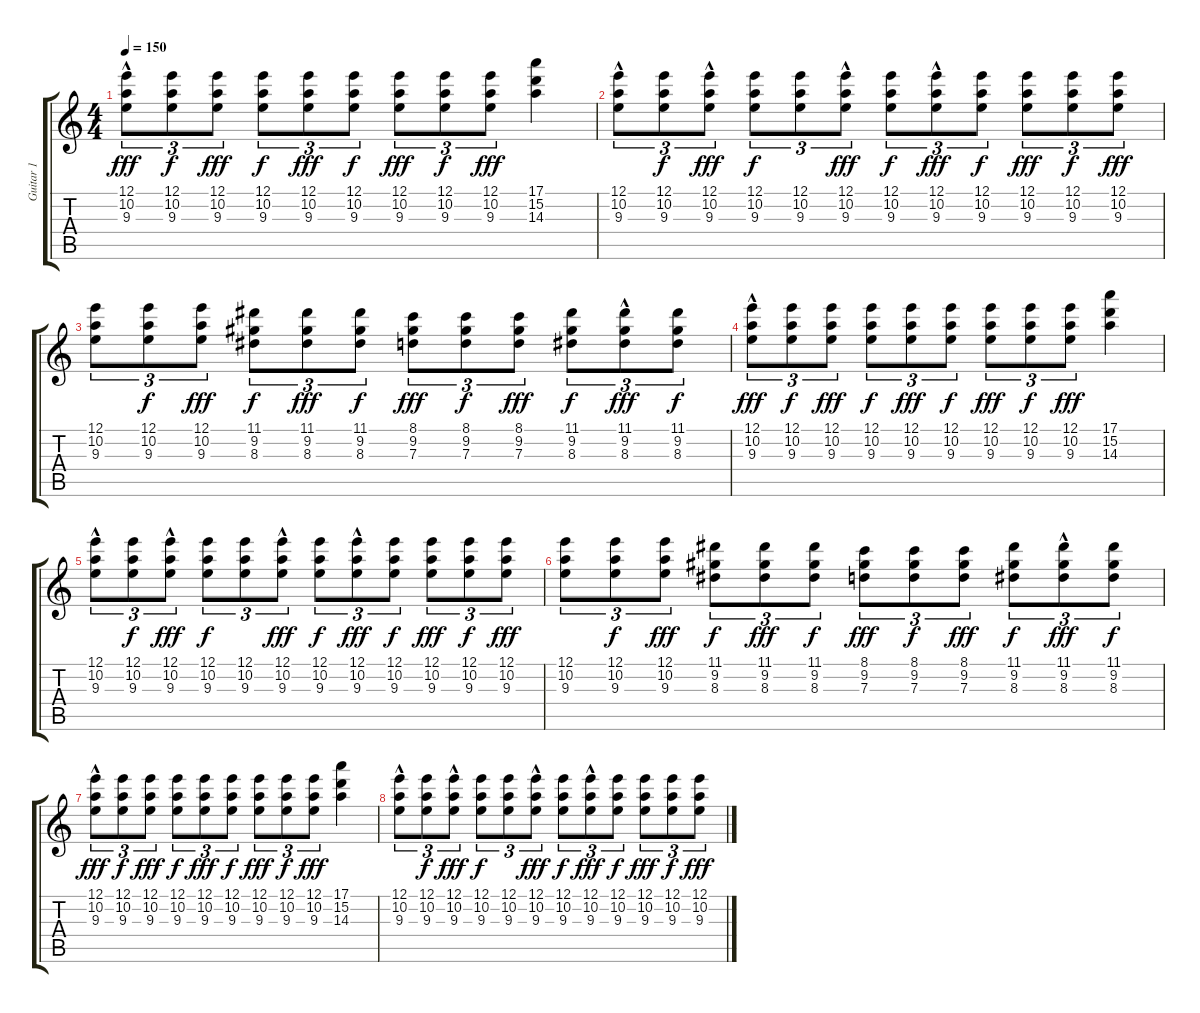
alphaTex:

\track ("Guitar 1" "Guitar 1") {instrument distortionguitar}
\staff {score tabs}
\tuning (E4 B3 G3 D3 A2 E2) {hide}
\ts (4 4)
\tempo 150
\clef g2
\ks c
(12.1{hac} 10.2 9.3{hac}).8{tu (3 2) dy fff} (12.1 10.2 9.3).8{tu (3 2) dy f} (12.1 10.2 9.3).8{tu (3 2) dy fff} (12.1 10.2 9.3).8{tu (3 2) dy f} (12.1 10.2 9.3).8{tu (3 2) dy fff} (12.1 10.2 9.3).8{tu (3 2) dy f} (12.1 10.2 9.3).8{tu (3 2) dy fff} (12.1 10.2 9.3).8{tu (3 2) dy f} (12.1 10.2 9.3).8{tu (3 2) dy fff} (17.1 15.2 14.3).4 |
(12.1{hac} 10.2 9.3{hac}).8{tu (3 2)} (12.1 10.2 9.3).8{tu (3 2) dy f} (12.1{hac} 10.2 9.3{hac}).8{tu (3 2) dy fff} (12.1 10.2 9.3).8{tu (3 2) dy f} (12.1 10.2 9.3).8{tu (3 2)} (12.1{hac} 10.2 9.3{hac}).8{tu (3 2) dy fff} (12.1 10.2 9.3).8{tu (3 2) dy f} (12.1{hac} 10.2 9.3{hac}).8{tu (3 2) dy fff} (12.1 10.2 9.3).8{tu (3 2) dy f} (12.1 10.2 9.3).8{tu (3 2) dy fff} (12.1 10.2 9.3).8{tu (3 2) dy f} (12.1 10.2 9.3).8{tu (3 2) dy fff} |
(12.1 10.2 9.3).8{tu (3 2)} (12.1 10.2 9.3).8{tu (3 2) dy f} (12.1 10.2 9.3).8{tu (3 2) dy fff} (11.1 9.2 8.3).8{tu (3 2) dy f} (11.1 9.2 8.3).8{tu (3 2) dy fff} (11.1 9.2 8.3).8{tu (3 2) dy f} (8.1 9.2 7.3).8{tu (3 2) dy fff} (8.1 9.2 7.3).8{tu (3 2) dy f} (8.1 9.2 7.3).8{tu (3 2) dy fff} (11.1 9.2 8.3).8{tu (3 2) dy f} (11.1{hac} 9.2 8.3{hac}).8{tu (3 2) dy fff} (11.1 9.2 8.3).8{tu (3 2) dy f} |
(12.1{hac} 10.2 9.3{hac}).8{tu (3 2) dy fff} (12.1 10.2 9.3).8{tu (3 2) dy f} (12.1 10.2 9.3).8{tu (3 2) dy fff} (12.1 10.2 9.3).8{tu (3 2) dy f} (12.1 10.2 9.3).8{tu (3 2) dy fff} (12.1 10.2 9.3).8{tu (3 2) dy f} (12.1 10.2 9.3).8{tu (3 2) dy fff} (12.1 10.2 9.3).8{tu (3 2) dy f} (12.1 10.2 9.3).8{tu (3 2) dy fff} (17.1 15.2 14.3).4 |
(12.1{hac} 10.2 9.3{hac}).8{tu (3 2)} (12.1 10.2 9.3).8{tu (3 2) dy f} (12.1{hac} 10.2 9.3{hac}).8{tu (3 2) dy fff} (12.1 10.2 9.3).8{tu (3 2) dy f} (12.1 10.2 9.3).8{tu (3 2)} (12.1{hac} 10.2 9.3{hac}).8{tu (3 2) dy fff} (12.1 10.2 9.3).8{tu (3 2) dy f} (12.1{hac} 10.2 9.3{hac}).8{tu (3 2) dy fff} (12.1 10.2 9.3).8{tu (3 2) dy f} (12.1 10.2 9.3).8{tu (3 2) dy fff} (12.1 10.2 9.3).8{tu (3 2) dy f} (12.1 10.2 9.3).8{tu (3 2) dy fff} |
(12.1 10.2 9.3).8{tu (3 2)} (12.1 10.2 9.3).8{tu (3 2) dy f} (12.1 10.2 9.3).8{tu (3 2) dy fff} (11.1 9.2 8.3).8{tu (3 2) dy f} (11.1 9.2 8.3).8{tu (3 2) dy fff} (11.1 9.2 8.3).8{tu (3 2) dy f} (8.1 9.2 7.3).8{tu (3 2) dy fff} (8.1 9.2 7.3).8{tu (3 2) dy f} (8.1 9.2 7.3).8{tu (3 2) dy fff} (11.1 9.2 8.3).8{tu (3 2) dy f} (11.1{hac} 9.2 8.3{hac}).8{tu (3 2) dy fff} (11.1 9.2 8.3).8{tu (3 2) dy f} |
(12.1{hac} 10.2 9.3{hac}).8{tu (3 2) dy fff} (12.1 10.2 9.3).8{tu (3 2) dy f} (12.1 10.2 9.3).8{tu (3 2) dy fff} (12.1 10.2 9.3).8{tu (3 2) dy f} (12.1 10.2 9.3).8{tu (3 2) dy fff} (12.1 10.2 9.3).8{tu (3 2) dy f} (12.1 10.2 9.3).8{tu (3 2) dy fff} (12.1 10.2 9.3).8{tu (3 2) dy f} (12.1 10.2 9.3).8{tu (3 2) dy fff} (17.1 15.2 14.3).4 |
(12.1{hac} 10.2 9.3{hac}).8{tu (3 2)} (12.1 10.2 9.3).8{tu (3 2) dy f} (12.1{hac} 10.2 9.3{hac}).8{tu (3 2) dy fff} (12.1 10.2 9.3).8{tu (3 2) dy f} (12.1 10.2 9.3).8{tu (3 2)} (12.1{hac} 10.2 9.3{hac}).8{tu (3 2) dy fff} (12.1 10.2 9.3).8{tu (3 2) dy f} (12.1{hac} 10.2 9.3{hac}).8{tu (3 2) dy fff} (12.1 10.2 9.3).8{tu (3 2) dy f} (12.1 10.2 9.3).8{tu (3 2) dy fff} (12.1 10.2 9.3).8{tu (3 2) dy f} (12.1 10.2 9.3).8{tu (3 2) dy fff}
